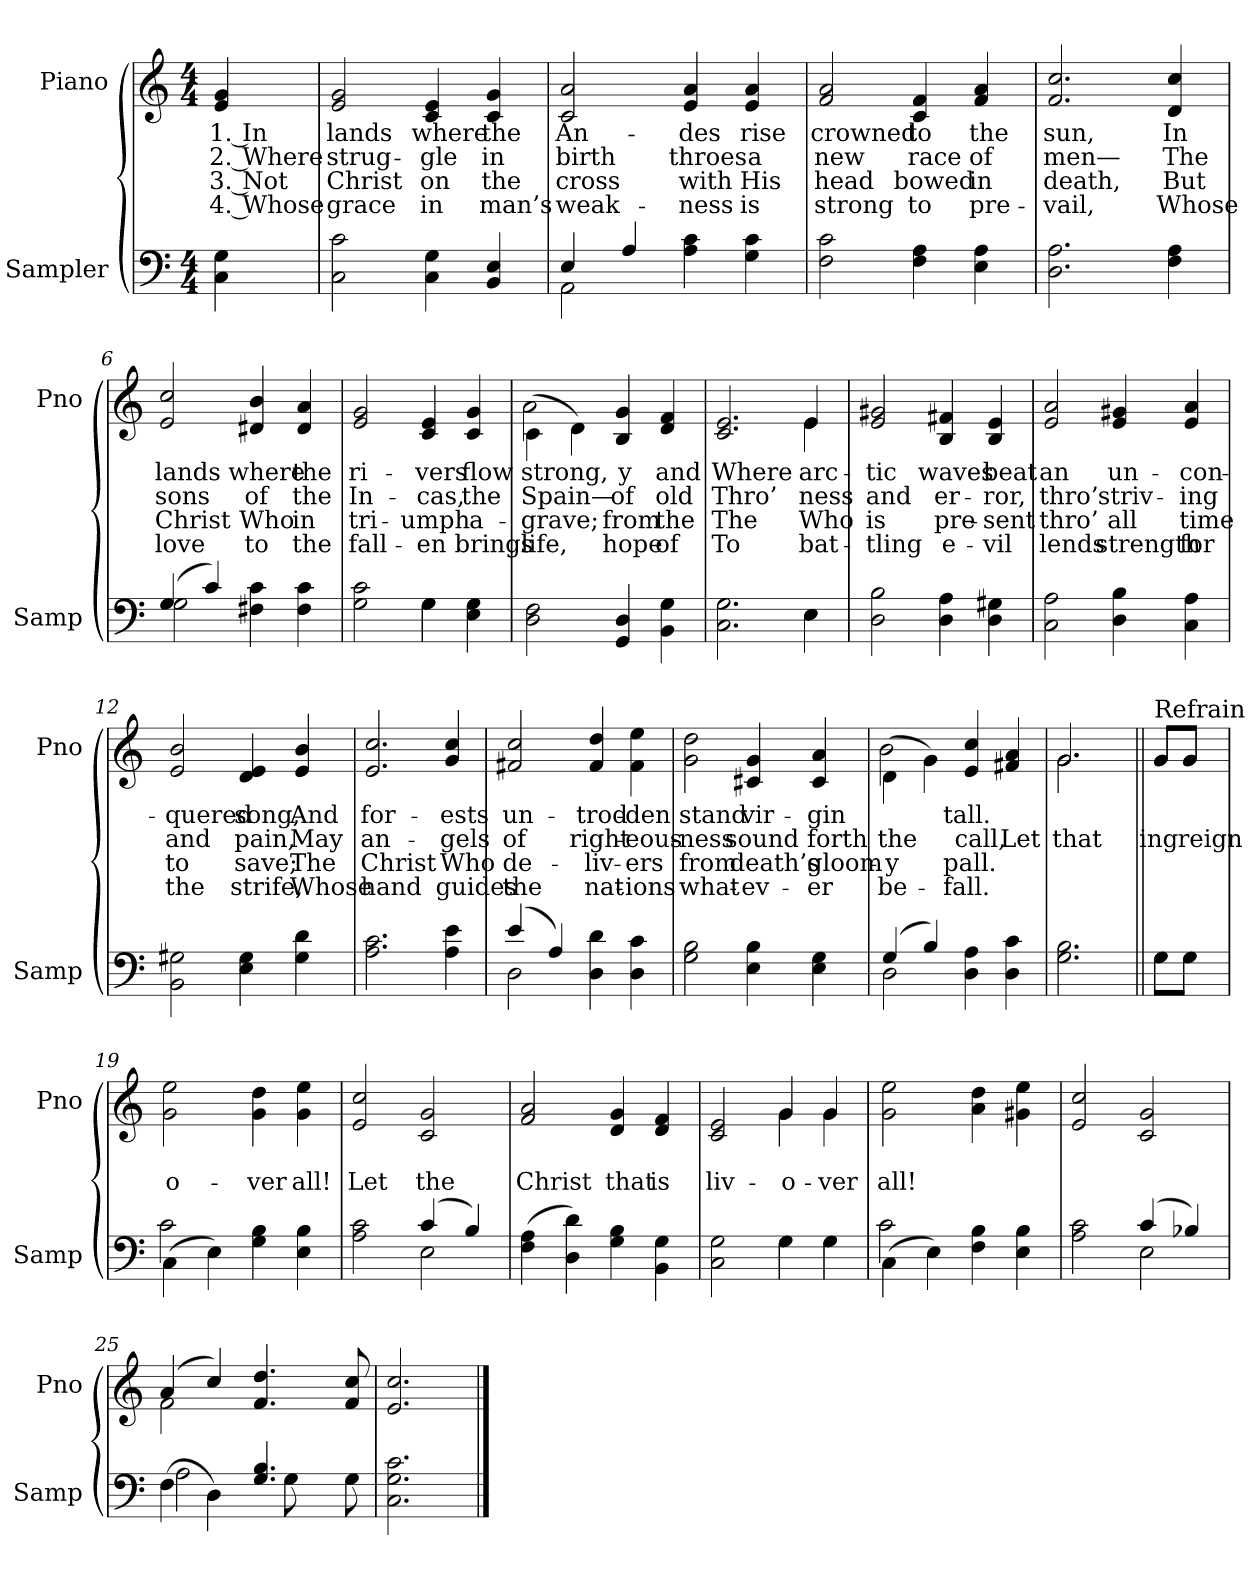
**kern	**kern	**text	**text	**text	**text
*part2	*part1	*part1	*part1	*part1	*part1
*staff2	*staff1	*staff1	*staff1	*staff1	*staff1
*I"Sampler	*I"Piano	*	*	*	*
*I'Samp	*I'Pno	*	*	*	*
*clefF4	*clefG2	*	*	*	*
*M4/4	*M4/4	*	*	*	*
=1	=1	=1	=1	=1	=1
4C 4G	4e 4g	1. In	2. Where	3. Not	4. Whose
=2	=2	=2	=2	=2	=2
2C 2c	2e 2g	lands	strug-	Christ	grace
4C 4G	4c 4e	where	-gle	on	in
4BB 4E	4c 4g	the	in	the	man’s
=3	=3	=3	=3	=3	=3
*^	*	*	*	*	*
4E/	2AA	2c 2a	An-	birth	cross	weak-
4A/	.	.	.	.	.	.
4A 4c	2ryy	4e 4a	-des	throes	with	-ness
4G 4c	.	4e 4a	rise	a	His	is
*v	*v	*	*	*	*	*
=4	=4	=4	=4	=4	=4
2F 2c	2f 2a	crowned	new	head	strong
4F 4A	4c 4f	to	race	bowed	to
4E 4A	4f 4a	the	of	in	pre-
=5	=5	=5	=5	=5	=5
2.D 2.A	2.f 2.cc	sun,	men—	death,	-vail,
4F 4A	4d 4cc	In	The	But	Whose
=6	=6	=6	=6	=6	=6
*^	*	*	*	*	*
(4G/	2G	2e 2cc	lands	sons	Christ	love
4c/)	.	.	.	.	.	.
4F#X 4c	2ryy	4d#X 4b	where	of	Who	to
4F# 4c	.	4d# 4a	the	the	in	the
=7	=7	=7	=7	=7	=7	=7
2G 2c	2ryy	2e 2g	ri-	In-	tri-	fall-
4G\	4G	4c 4e	-vers	-cas,	-umph	-en
4E 4G	4ryy	4c 4g	flow	the	a-	brings
*v	*v	*	*	*	*	*
=8	=8	=8	=8	=8	=8
*	*^	*	*	*	*
2D 2F	(4c\	2a	strong,	Spain—	grave;	life,
.	4d\)	.	.	.	.	.
4GG 4D	4B 4g	2ryy	-y	of	from	hope
4BB 4G	4d 4f	.	and	old	the	of
=9	=9	=9	=9	=9	=9	=9
*^	*	*	*	*	*	*
2.C 2.G	2.ryy	2.c 2.e	2.ryy	Where	Thro’	The	To
4E\	4E	4e/	4e	-arc-	-ness	Who	bat-
*v	*v	*	*	*	*	*	*
*	*v	*v	*	*	*	*
=10	=10	=10	=10	=10	=10
2D 2B	2e 2g#X	-tic	and	is	-tling
4D 4A	4B 4f#X	waves	er-	pre-	e-
4D 4G#X	4B 4e	beat	-ror,	-sent	-vil
=11	=11	=11	=11	=11	=11
2C 2A	2e 2a	an	thro’	thro’	lends
4D 4B	4e 4g#X	un-	striv-	all	strength
4C 4A	4e 4a	-con-	-ing	time	for
=12	=12	=12	=12	=12	=12
2BB 2G#X	2e 2b	-quered	and	to	the
4E 4G#	4d 4e	song,	pain,	save;	strife,
4G# 4d	4e 4b	And	May	The	Whose
=13	=13	=13	=13	=13	=13
2.A 2.c	2.e 2.cc	for-	an-	Christ	hand
4A 4e	4g 4cc	-ests	-gels	Who	guides
=14	=14	=14	=14	=14	=14
*^	*	*	*	*	*
(4e/	2D	2f#X 2cc	un-	of	de-	the
4A/)	.	.	.	.	.	.
4D 4d	2ryy	4f# 4dd	-trod-	right-	-liv-	nat-
4D 4c	.	4f# 4ee	-den	-eous-	-ers	-ions
*v	*v	*	*	*	*	*
=15	=15	=15	=15	=15	=15
2G 2B	2g 2dd	stand	-ness	from	what-
4E 4B	4c#X 4g	vir-	sound	death’s	-ev-
4E 4G	4c# 4a	-gin	forth	gloom-	-er
=16	=16	=16	=16	=16	=16
*^	*^	*	*	*	*
(4G/	2D	(4d\	2b	.	the	-y	be-
4B/)	.	4g\)	.	.	.	.	.
4D 4A	2ryy	4e 4cc	2ryy	tall.	call,	pall.	-fall.
4D 4c	.	4f#X 4a	.	.	Let	.	.
*v	*v	*	*	*	*	*	*
=17	=17	=17	=17	=17	=17	=17
2.G 2.B	2.g/	2.g	.	that	.	.
=18||	=18||	=18||	=18||	=18||	=18||	=18||
*^	*	*	*	*	*	*
!	!	!LO:TX:t=Refrain	!	!	!	!	!
8G\L	8G\L	8g/L	8g/L	.	-ing	.	.
8G\J	8G\J	8g/J	8g/J	.	reign	.	.
*	*	*v	*v	*	*	*	*
=19	=19	=19	=19	=19	=19	=19
(4C\	2c	2g 2ee	.	o-	.	.
4E\)	.	.	.	.	.	.
4G 4B	2ryy	4g 4dd	.	-ver	.	.
4E 4B	.	4g 4ee	.	all!	.	.
=20	=20	=20	=20	=20	=20	=20
2A 2c	2ryy	2e 2cc	.	Let	.	.
(4c/	2E	2c 2g	.	the	.	.
4B/)	.	.	.	.	.	.
*v	*v	*	*	*	*	*
=21	=21	=21	=21	=21	=21
(4F 4A	2f 2a	.	Christ	.	.
4D 4d)	.	.	.	.	.
4G 4B	4d 4g	.	that	.	.
4BB 4G	4d 4f	.	is	.	.
=22	=22	=22	=22	=22	=22
*^	*^	*	*	*	*
2C 2G	2ryy	2c 2e	2ryy	.	liv-	.	.
4G\	4G	4g/	4g	.	o-	.	.
4G\	4G	4g/	4g	.	-ver	.	.
*	*	*v	*v	*	*	*	*
=23	=23	=23	=23	=23	=23	=23
(4C\	2c	2g 2ee	.	all!	.	.
4E\)	.	.	.	.	.	.
4F 4B	2ryy	4a 4dd	.	.	.	.
4E 4B	.	4g#X 4ee	.	.	.	.
=24	=24	=24	=24	=24	=24	=24
2A 2c	2ryy	2e 2cc	.	.	.	.
(4c/	2E	2c 2g	.	.	.	.
4B-X/)	.	.	.	.	.	.
=25	=25	=25	=25	=25	=25	=25
*	*	*^	*	*	*	*
(4F\	2A	(4a/	2f	.	.	.	.
4D\)	.	4cc/)	.	.	.	.	.
4.G 4.B	8ryy	4.f 4.dd	2ryy	.	.	.	.
.	8G	.	.	.	.	.	.
.	4ryy	.	.	.	.	.	.
8G\	.	8f 8cc	.	.	.	.	.
*v	*v	*	*	*	*	*	*
*	*v	*v	*	*	*	*
=26	=26	=26	=26	=26	=26
2.C 2.G 2.c	2.e 2.cc	.	.	.	.
==	==	==	==	==	==
*-	*-	*-	*-	*-	*-
